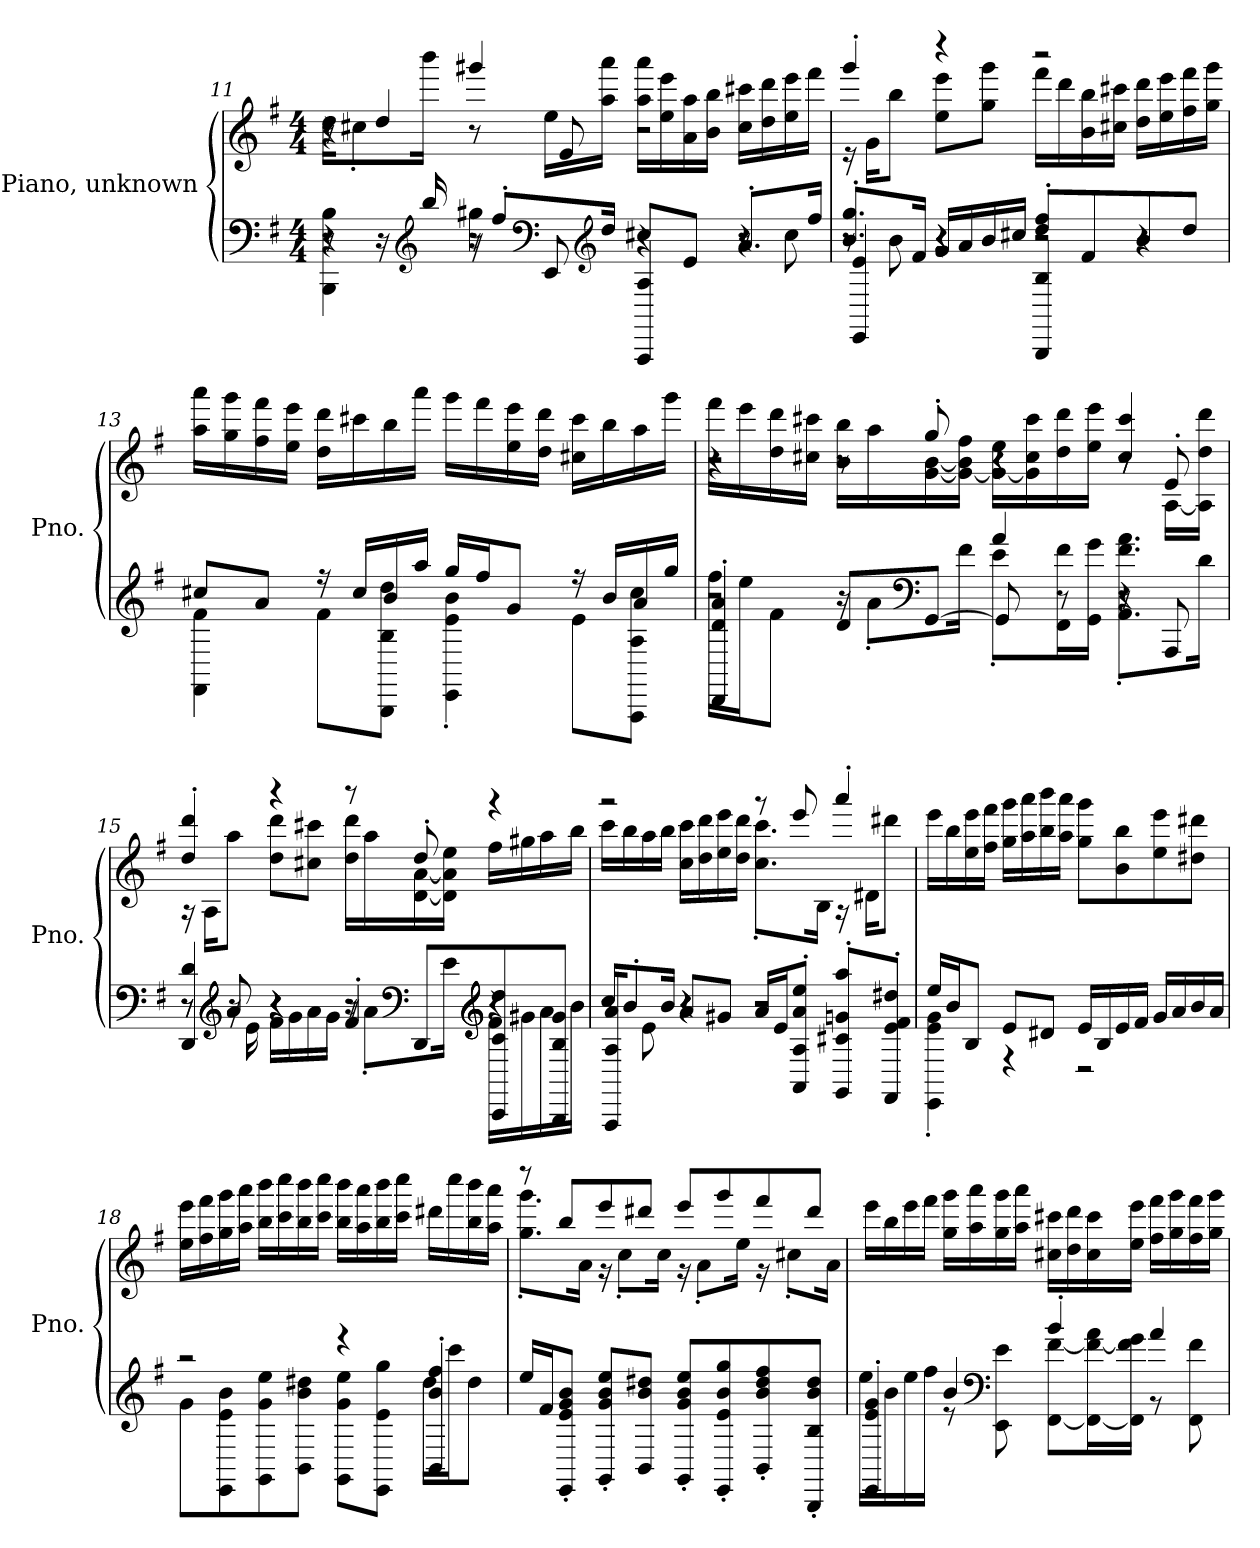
**kern	**kern
*part1	*part1
*staff2	*staff1
*I"Piano, unknown	*
*I'Pno.	*
!!LO:PB:g=z
*clefF4	*clefG2
*k[f#]	*k[f#]
*M4/4	*M4/4
=11	=11
*^	*^
*	*^	*	*^
8r	4BBB\ 4B\	4r	4r	16dd\KL	8r
.	.	.	.	8cc#X'\	.
16r	.	.	.	.	4dd/
*clefG2	*	*	*	*	*
16bb/	.	.	.	16bbb\Jk	.
16r	4gg#X\	8r	4ggg#X/	8r	.
8ff#'/L	.	.	.	.	.
*clefF4	*	*	*	*	*
.	.	8EE/	.	16ee\LL	8e/
*clefG2	*	*	*	*	*
16dd/Jk	.	.	.	16aa\ 16aaa\JJ	.
8cc#X/L	4r	4AAA/ 4A/	2r	16aa\ 16aaa\LL	2r
.	.	.	.	16ee\ 16eee\	.
8e/J	.	.	.	16a\ 16aa\	.
.	.	.	.	16b\ 16bb\JJ	.
8.a'/L	8r	4r	.	16cc#\ 16ccc#X\LL	.
.	.	.	.	16dd\ 16ddd\	.
.	8cc#\	.	.	16ee\ 16eee\	.
16ff#/Jk	.	.	.	16fff#\JJ	.
*	*	*	*	*v	*v
!!LO:LB:g=z
=12	=12	=12	=12	=12
8.b/' 8.gg/'L	8r	4EE/ 4e/	4ggg'/	16r
.	.	.	.	16g\KL
.	8b\	.	.	8bb\J
16f#/Jk	.	.	.	.
16g/LL	4r	4r	4r	8ee\ 8eee\L
16a/	.	.	.	.
16b/	.	.	.	8gg\ 8ggg\J
16cc#X/JJ	.	.	.	.
8dd/' 8ff#/'L	2r	4BBB/ 4B/	2r	16fff#\LL
.	.	.	.	16ddd\
8f#/	.	.	.	16b\ 16bb\
.	.	.	.	16cc#X\ 16ccc#X\JJ
8b/	.	4r	.	16dd\ 16ddd\LL
.	.	.	.	16ee\ 16eee\
8dd/J	.	.	.	16ff#\ 16fff#\
.	.	.	.	16gg\ 16ggg\JJ
*	*v	*v	*	*
*	*	*v	*v
=13	=13	=13
8cc#X/L	4FF#\ 4f#\	16aa\ 16aaa\LL
.	.	16gg\ 16ggg\
8a/J	.	16ff#\ 16fff#\
.	.	16ee\ 16eee\JJ
16r	8f#\L	16dd\ 16ddd\LL
16cc#/LL	.	16ccc#X\
16b/	8BBB\ 8B\ 8dd\J	16bb\
16aa/JJ	.	16aaa\JJ
16gg/LL	4EE\' 4e\' 4b\'	16ggg\LL
16ff#/J	.	16fff#\
8g/J	.	16ee\ 16eee\
.	.	16dd\ 16ddd\JJ
16r	8e\L	16cc#X\ 16ccc#\LL
16b/LL	.	16bb\
16a/	8AAA\ 8A\ 8cc#\J	16aa\
16gg/JJ	.	16ggg\JJ
!!LO:LB:g=z
=14	=14	=14
*	*^	*^
*	*	*	*	*^
2r	16ff#\LL	4DD/' 4d/' 4a/'	4r	16fff#\LL	2r
.	16ee\J	.	.	16eee\	.
.	8f#\J	.	.	16dd\ 16ddd\	.
.	.	.	.	16cc#X\ 16ccc#X\JJ	.
.	16r	8d/L	8r	16b\ 16bb\LL	.
.	8a'\L	.	.	16aa\	.
*clefF4	*	*	*	*	*
.	.	[8GG/J	8gg'/	[16g\ [16b\	.
.	16f#\Jk	.	.	16g\_ 16b\] 16ff#\JJ	.
4a/	8e'\L	8GG/]	4r	16g\_ 16ee\LL	4r
.	.	.	.	16g\] 16cc#\ 16ccc#\	.
.	16FF#\ 16f#\L	8r	.	16dd\ 16ddd\	.
.	16GG\ 16g\JJ	.	.	16ee\ 16eee\JJ	.
4r	8.AA\' 8.f#\' 8.a\'L	8r	4cc#/ 4ccc#/	8r	8r
.	.	8AAA/	.	[16A\LL	8e'/
.	16d\Jk	.	.	16A\] 16dd\ 16ddd\JJ	.
*	*	*	*	*v	*v
!!LO:LB:g=z
=15	=15	=15	=15	=15
8r	8r	4DD/ 4d/	4dd/' 4ddd/'	16r
.	.	.	.	16A\KL
*clefG2	*	*	*	*
8a/	16r	.	.	8aa\J
.	16e\	.	.	.
4r	16f#\LL	4r	4r	8dd\ 8ddd\L
.	16g\	.	.	.
.	16a\	.	.	8cc#X\ 8ccc#X\J
.	16g\JJ	.	.	.
4f#'/	16r	8r	8r	16dd\ 16ddd\LL
.	8a'\L	.	.	16aa\
*clefF4	*	*	*	*
.	.	8DD/L	8dd'/	[16d\ [16a\
.	16e\Jk	.	.	16d\] 16a\] 16ee\JJ
*clefG2	*	*	*	*
4r	16f#\LL	8CC/ 8c/ 8dd/	4r	16ff#\LL
.	16g#X\	.	.	16gg#X\
.	16a\	8BBB/ 8B/ 8g#/J	.	16aa\
.	16b\JJ	.	.	16bb\JJ
!!LO:LB:g=z	!!
=16	=16	=16	=16	=16
16cc/KL	8r	4AAA/ 4A/ 4a/	2r	16ccc\LL
8b'/	.	.	.	16bb\
.	8e\	.	.	16aa\
16b/Jk	.	.	.	16bb\JJ
8a/L	4r	4r	.	16cc\ 16ccc\LL
.	.	.	.	16dd\ 16ddd\
8g#X/J	.	.	.	16ee\ 16eee\
.	.	.	.	16dd\ 16ddd\JJ
16a/LL	2r	2r	8r	8.cc\' 8.ccc\'L
16e/J	.	.	.	.
8AA/' 8A/' 8a/' 8ee/'J	.	.	8eee/	.
.	.	.	.	16B\Jk
8GG/' 8c#X/' 8gn/' 8aa/'L	.	.	4aaa'/	16r
.	.	.	.	16d#X\KL
8FF#/' 8e/' 8f#/' 8dd#X/'J	.	.	.	8ddd#X\J
*	*v	*v	*	*
*	*	*v	*v
=17	=17	=17
16ee/LL	4EE\' 4e\' 4g\'	16eee\LL
16b/J	.	16bb\
8B/J	.	16ee\ 16eee\
.	.	16ff#\ 16fff#\JJ
8e/L	4r	16gg\ 16ggg\LL
.	.	16aa\ 16aaa\
8d#X/J	.	16bb\ 16bbb\
.	.	16aa\ 16aaa\JJ
16e/LL	2r	8gg\ 8ggg\L
16B/	.	.
16e/	.	8b\ 8bb\
16f#/JJ	.	.
16g/LL	.	8ee\ 8eee\
16a/	.	.
16b/	.	8dd#X\ 8ddd#X\J
16a/JJ	.	.
!!LO:LB:g=z
=18	=18	=18
2r	8g\L	16ee\ 16eee\LL
.	.	16ff#\ 16fff#\
.	8EE\ 8e\ 8b\	16gg\ 16ggg\
.	.	16aa\ 16aaa\JJ
.	8GG\ 8g\ 8ee\	16bb\ 16bbb\LL
.	.	16ccc\ 16cccc\
.	8BB\ 8b\ 8dd#X\J	16bb\ 16bbb\
.	.	16ccc\ 16cccc\JJ
4r	8GG\ 8g\ 8ee\L	16bb\ 16bbb\LL
.	.	16aa\ 16aaa\
.	8EE\ 8e\ 8gg\J	16bb\ 16bbb\
.	.	16ccc\ 16cccc\JJ
4BB/' 4b/' 4ff#/'	16dd#\LL	16ddd#X\LL
.	16ccc\J	16cccc\
.	8dd#\J	16bb\ 16bbb\
.	.	16aa\ 16aaa\JJ
*v	*v	*
=19	=19
*	*^
16ee/LL	8r	8.gg\' 8.ggg\'L
16f#/J	.	.
8EE/' 8e/' 8g/' 8b/'J	8bb/L	.
.	.	16a\Jk
8GG/' 8g/' 8b/' 8ee/'L	8eee/	16r
.	.	8cc'\L
8BB/ 8b/ 8dd#X/J	8ddd#X/J	.
.	.	16cc\Jk
8GG/' 8g/' 8b/' 8ee/'L	8eee/L	16r
.	.	8a'\L
8EE/' 8e/' 8b/' 8gg/'	8ggg/	.
.	.	16ee\Jk
8BB/' 8b/' 8dd#/' 8ff#/'	8fff#/	16r
.	.	8cc#X'\L
8BBB/' 8B/' 8b/' 8dd#/'J	8ddd#/J	.
.	.	16a\Jk
*	*v	*v
!!LO:PB:g=z
=20	=20
*^	*
4EE/' 4e/' 4g/'	16ee\LL	16eee\LL
.	16b\	16bb\
.	16ee\	16eee\
.	16ff#\JJ	16fff#\JJ
4b/	8r	16gg\ 16ggg\LL
.	.	16aa\ 16aaa\
*clefF4	*	*
.	8EE\ 8e\	16gg\ 16ggg\
.	.	16aa\ 16aaa\JJ
4b'/	[8FF#\ [8f#\L	16cc#X\ 16ccc#X\LL
.	.	16dd\ 16ddd\
.	16FF#\_ 16f#\_ 16a\L	16cc#\ 16ccc#\
.	16FF#\] 16f#\] 16g\JJ	16ee\ 16eee\JJ
4a/	8r	16ff#\ 16fff#\LL
.	.	16gg\ 16ggg\
.	8FF#\ 8f#\	16ff#\ 16fff#\
.	.	16gg\ 16ggg\JJ
*v	*v	*
=	=
*-	*-
